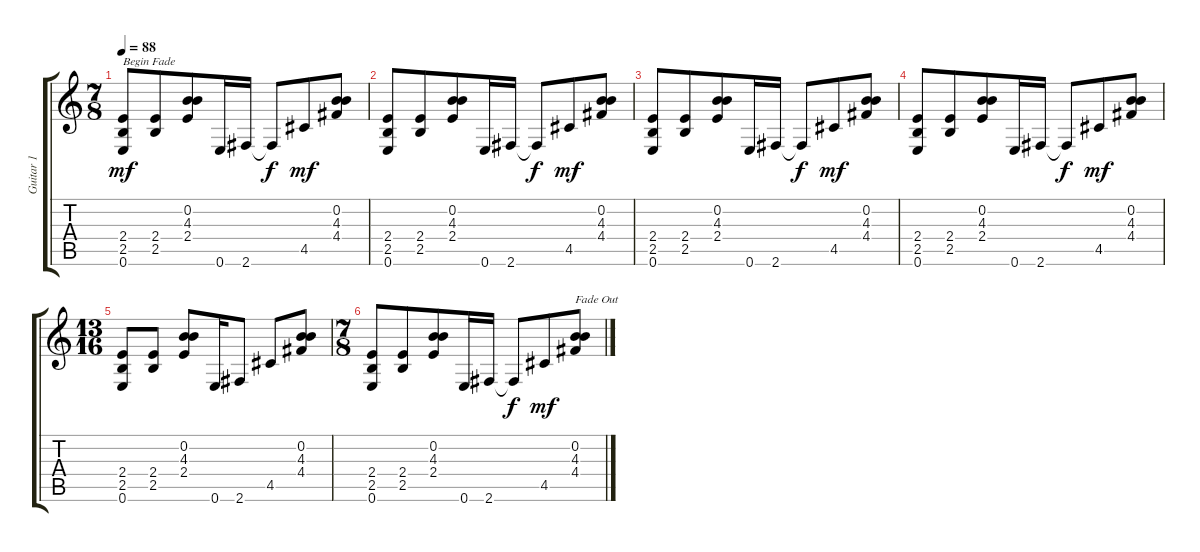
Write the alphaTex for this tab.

\track ("Guitar 1" "Guitar 1") {instrument overdrivenguitar}
\staff {score tabs}
\tuning (E4 B3 G3 D3 A2 E2) {hide}
\ts (7 8)
\tempo 88
\clef g2
\ks c
(2.4 2.5 0.6).8{txt "Begin Fade" dy mf} (2.4 2.5).8 (0.2 4.3 2.4).8 0.6.16 2.6.16 2.6{t}.8{dy f} 4.5.8{dy mf} (0.2 4.3 4.4).8 |
(2.4 2.5 0.6).8 (2.4 2.5).8 (0.2 4.3 2.4).8 0.6.16 2.6.16 2.6{t}.8{dy f} 4.5.8{dy mf} (0.2 4.3 4.4).8 |
(2.4 2.5 0.6).8 (2.4 2.5).8 (0.2 4.3 2.4).8 0.6.16 2.6.16 2.6{t}.8{dy f} 4.5.8{dy mf} (0.2 4.3 4.4).8 |
(2.4 2.5 0.6).8 (2.4 2.5).8 (0.2 4.3 2.4).8 0.6.16 2.6.16 2.6{t}.8{dy f} 4.5.8{dy mf} (0.2 4.3 4.4).8 |
\ts (13 16)
(2.4 2.5 0.6).8 (2.4 2.5).8 (0.2 4.3 2.4).8 0.6.16 2.6.8 4.5.8 (0.2 4.3 4.4).8 |
\ts (7 8)
(2.4 2.5 0.6).8 (2.4 2.5).8 (0.2 4.3 2.4).8 0.6.16 2.6.16 2.6{t}.8{dy f} 4.5.8{dy mf} (0.2 4.3 4.4).8{txt "Fade Out"}
